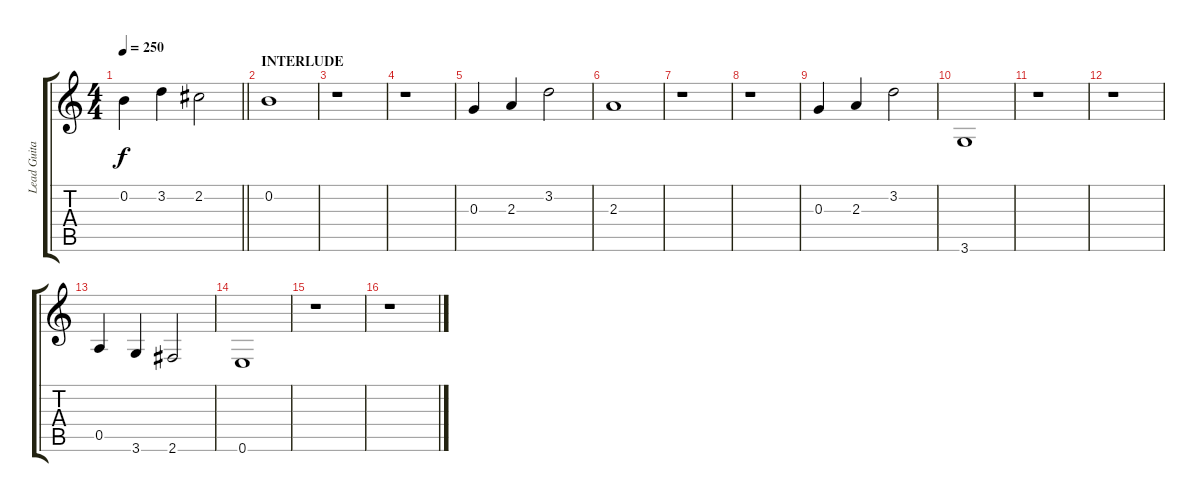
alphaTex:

\track ("Lead Guitar" "Lead Guita") {instrument overdrivenguitar}
\staff {score tabs}
\tuning (E4 B3 G3 D3 A2 E2) {hide}
\ts (4 4)
\tempo 250
\clef g2
\barLineRight lightlight
\ks c
0.2{t}.4{dy f} 3.2.4 2.2.2 |
\section ("" "INTERLUDE")
0.2.1 |
r.1 |
r.1 |
0.3.4 2.3.4 3.2.2 |
2.3.1 |
r.1 |
r.1 |
0.3.4 2.3.4 3.2.2 |
3.6.1 |
r.1 |
r.1 |
0.5.4 3.6.4 2.6.2 |
0.6.1 |
r.1 |
r.1
